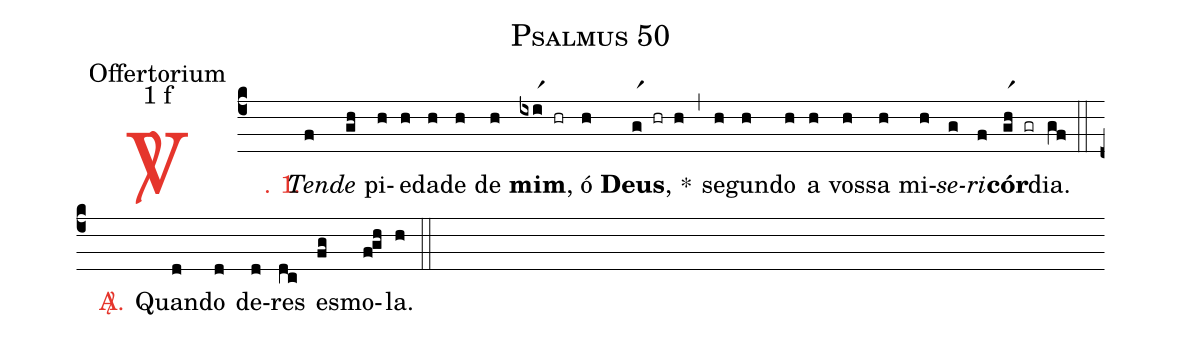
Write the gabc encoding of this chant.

name: Psalmus 50;
office-part: Offertorium;
mode: 1;
mode-differentia: f;
%%
(c4)

<c><sp>V/</sp>. 1.</c>() <i>Ten</i>(f)<i>de</i>(gh) pi(h)e(h)da(h)de(h) de(h) <b>mim</b>,(ixir1 hr) ó(h) <b>Deus</b>,(gr1 hr h) *(,) se(h)gun(h)do(h) a(h) vos(h)sa(h) mi(h)<i>se</i>(g)<i>ri</i>(f)<b>cór</b>(gr1h gr)dia.(gf)

(::)

<nlba><c><sp>A/</sp>.</c>() Quan</nlba>(d)do(d) de(d)res(dc) es(fg)mo(f!gh)la.(h)

(::)
